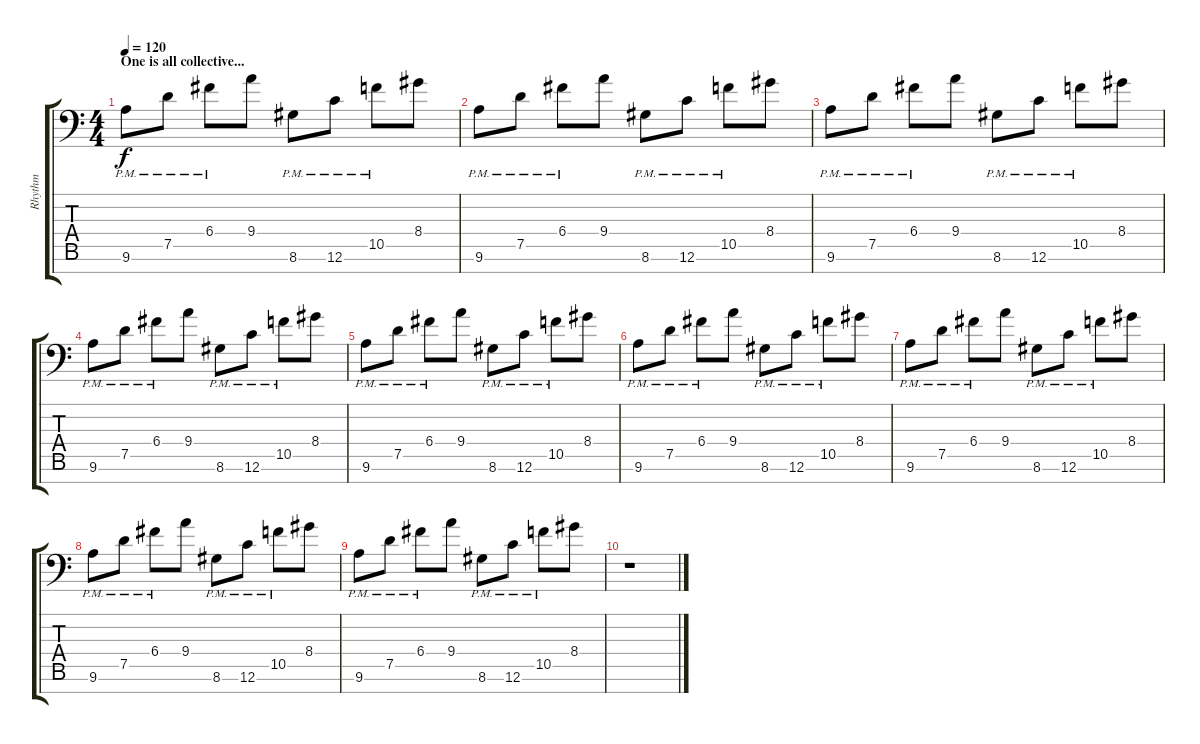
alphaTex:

\track ("Rhythm" "Rhythm") {instrument distortionguitar}
\staff {score tabs}
\tuning (E4 C4 G3 C3 G2 C2 G1) {hide}
\ts (4 4)
\section ("" "One is all collective...")
\tempo 120
\clef f4
\ks c
9.6{pm}.8{dy f} 7.5{pm}.8 6.4{pm}.8 9.4.8 8.6{pm}.8 12.6{pm}.8 10.5{pm}.8 8.4.8 |
9.6{pm}.8 7.5{pm}.8 6.4{pm}.8 9.4.8 8.6{pm}.8 12.6{pm}.8 10.5{pm}.8 8.4.8 |
9.6{pm}.8 7.5{pm}.8 6.4{pm}.8 9.4.8 8.6{pm}.8 12.6{pm}.8 10.5{pm}.8 8.4.8 |
9.6{pm}.8 7.5{pm}.8 6.4{pm}.8 9.4.8 8.6{pm}.8 12.6{pm}.8 10.5{pm}.8 8.4.8 |
9.6{pm}.8 7.5{pm}.8 6.4{pm}.8 9.4.8 8.6{pm}.8 12.6{pm}.8 10.5{pm}.8 8.4.8 |
9.6{pm}.8 7.5{pm}.8 6.4{pm}.8 9.4.8 8.6{pm}.8 12.6{pm}.8 10.5{pm}.8 8.4.8 |
9.6{pm}.8 7.5{pm}.8 6.4{pm}.8 9.4.8 8.6{pm}.8 12.6{pm}.8 10.5{pm}.8 8.4.8 |
9.6{pm}.8 7.5{pm}.8 6.4{pm}.8 9.4.8 8.6{pm}.8 12.6{pm}.8 10.5{pm}.8 8.4.8 |
9.6{pm}.8 7.5{pm}.8 6.4{pm}.8 9.4.8 8.6{pm}.8 12.6{pm}.8 10.5{pm}.8 8.4.8 |
r.1
